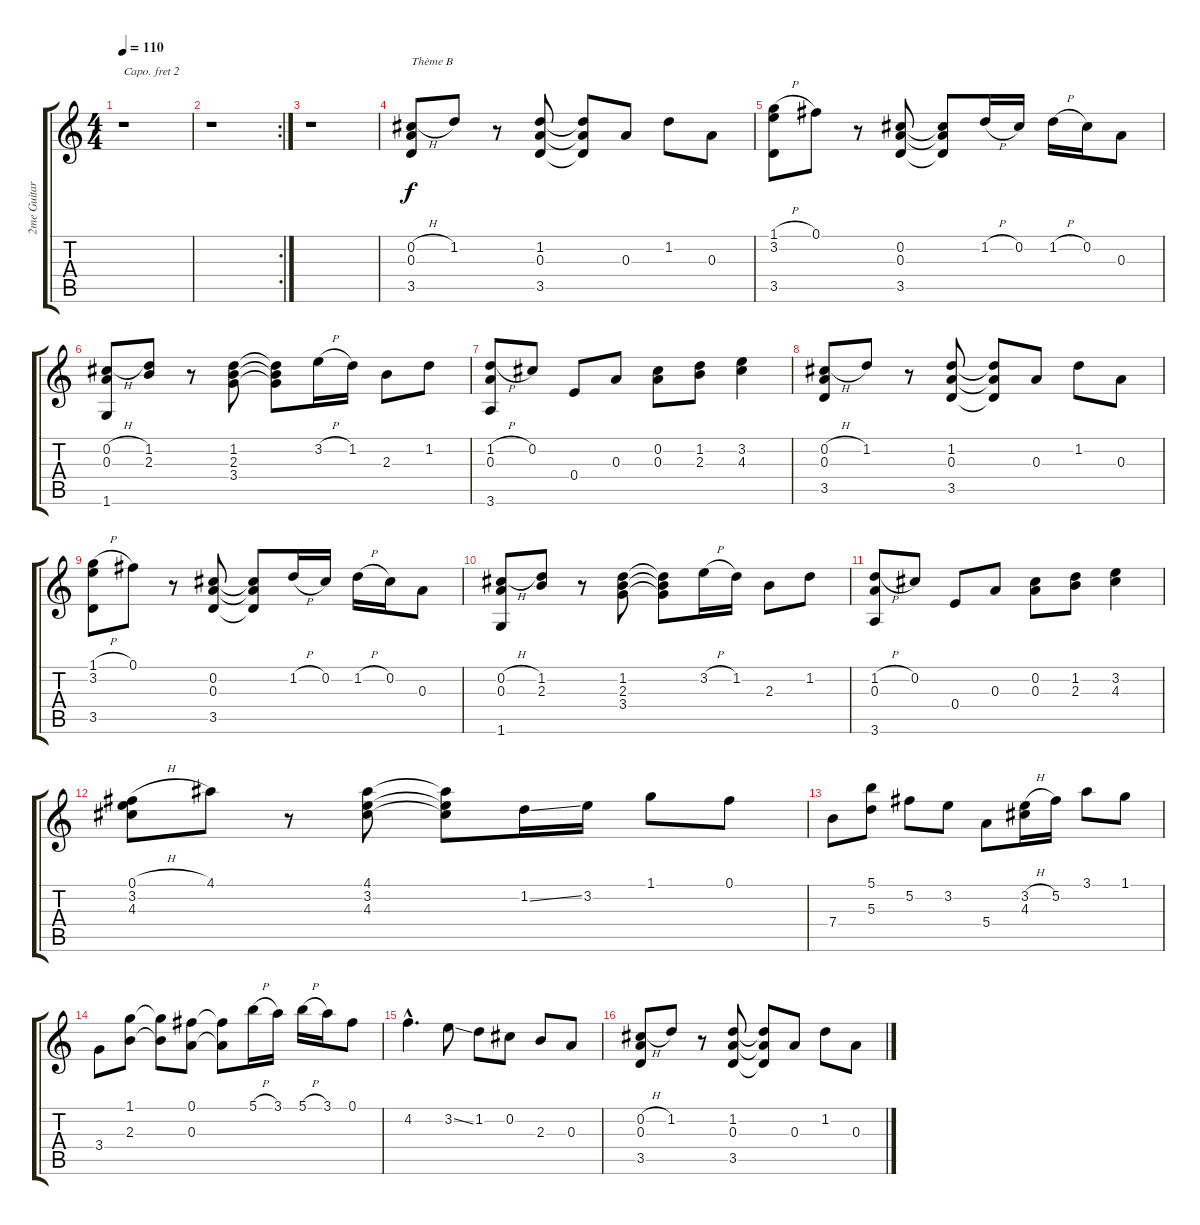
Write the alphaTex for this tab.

\track ("2me Guitare" "2me Guitar") {instrument acousticguitarnylon}
\staff {score tabs}
\capo 2
\tuning (E4 B3 G3 D3 A2 E2) {hide}
\ts (4 4)
\tempo 110
\clef g2
\ks c
r.1{dy f} |
\rc 2
r.1 |
r.1 |
(0.2{h} 0.3 3.5).8{txt "Thème B"} 1.2.8 r.8 (1.2 0.3 3.5).8 (1.2{t} 0.3{t} 3.5{t}).8 0.3.8 1.2.8 0.3.8 |
(1.1{h} 3.2 3.5).8 0.1.8 r.8 (0.2 0.3 3.5).8 (0.2{t} 0.3{t} 3.5{t}).8 1.2{h}.16 0.2.16 1.2{h}.16 0.2.16 0.3.8 |
(0.2{h} 0.3 1.6).8 (1.2 2.3).8 r.8 (1.2 2.3 3.4).8 (1.2{t} 2.3{t} 3.4{t}).8 3.2{h}.16 1.2.16 2.3.8 1.2.8 |
(1.2{h} 0.3 3.6).8 0.2.8 0.4.8 0.3.8 (0.2 0.3).8 (1.2 2.3).8 (3.2 4.3).4 |
(0.2{h} 0.3 3.5).8 1.2.8 r.8 (1.2 0.3 3.5).8 (1.2{t} 0.3{t} 3.5{t}).8 0.3.8 1.2.8 0.3.8 |
(1.1{h} 3.2 3.5).8 0.1.8 r.8 (0.2 0.3 3.5).8 (0.2{t} 0.3{t} 3.5{t}).8 1.2{h}.16 0.2.16 1.2{h}.16 0.2.16 0.3.8 |
(0.2{h} 0.3 1.6).8 (1.2 2.3).8 r.8 (1.2 2.3 3.4).8 (1.2{t} 2.3{t} 3.4{t}).8 3.2{h}.16 1.2.16 2.3.8 1.2.8 |
(1.2{h} 0.3 3.6).8 0.2.8 0.4.8 0.3.8 (0.2 0.3).8 (1.2 2.3).8 (3.2 4.3).4 |
(0.1{h} 3.2 4.3).8 4.1.8 r.8 (4.1 3.2 4.3).8 (4.1{t} 3.2{t} 4.3{t}).8 1.2{ss}.16 3.2.16 1.1.8 0.1.8 |
7.4.8 (5.1 5.3).8 5.2.8 3.2.8 5.4.8 (3.2{h} 4.3).16 5.2.16 3.1.8 1.1.8 |
3.4.8 (1.1 2.3).8 (1.1{t} 2.3{t}).8 (0.1 0.3).8 (0.1{t} 0.3{t}).8 5.1{h}.16 3.1.16 5.1{h}.16 3.1.16 0.1.8 |
4.2{hac}.4{d} 3.2{ss}.8 1.2.8 0.2.8 2.3.8 0.3.8 |
(0.2{h} 0.3 3.5).8 1.2.8 r.8 (1.2 0.3 3.5).8 (1.2{t} 0.3{t} 3.5{t}).8 0.3.8 1.2.8 0.3.8
